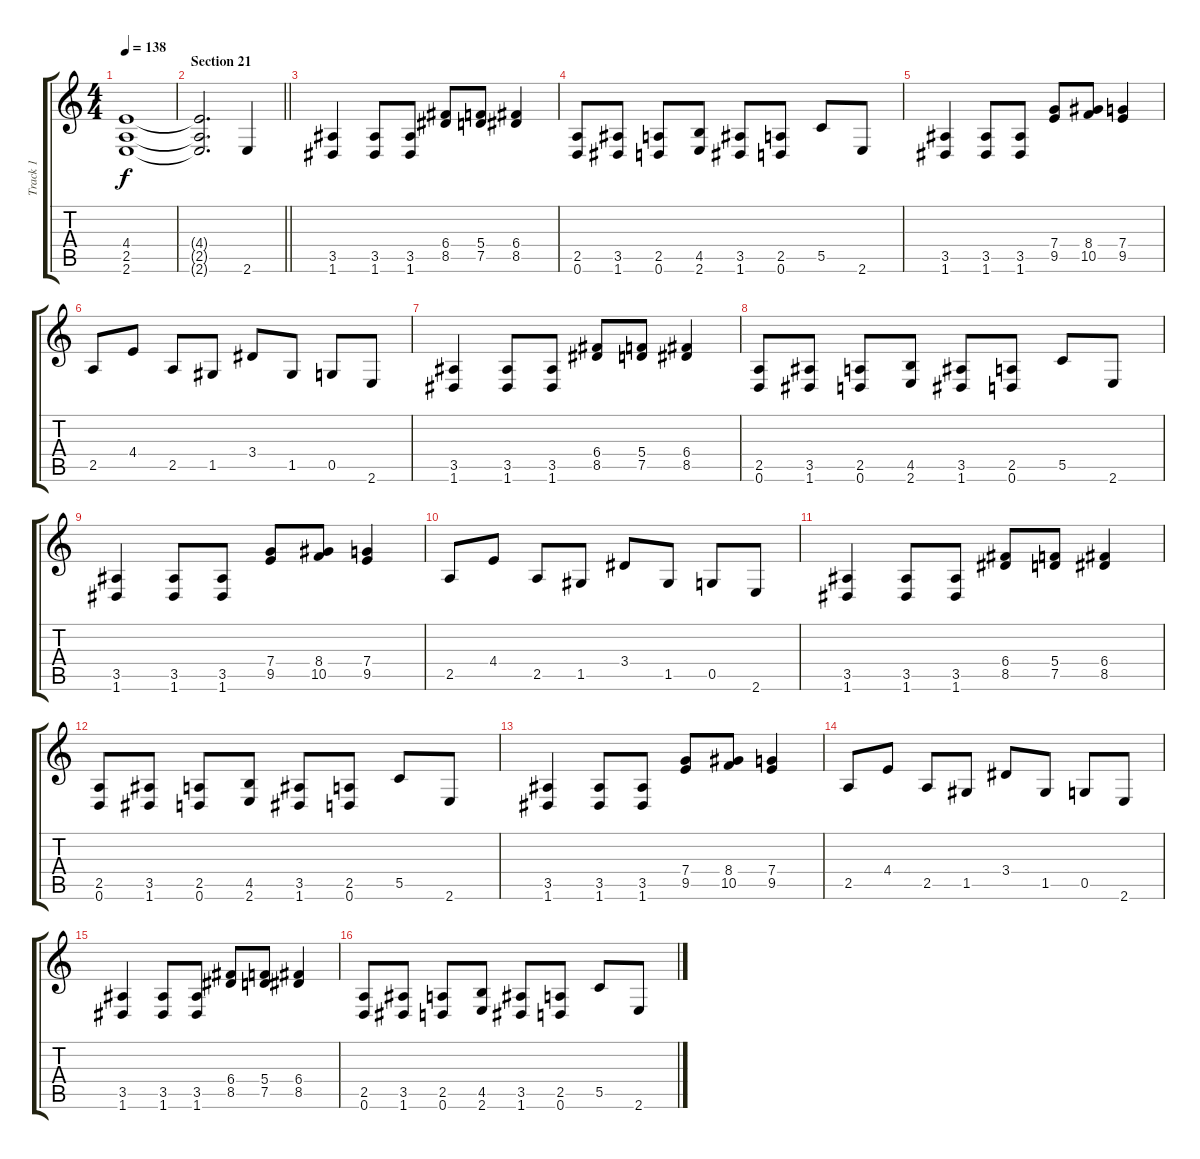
\track ("Track 1" "Track 1") {instrument distortionguitar}
\staff {score tabs}
\tuning (D4 A3 F3 C3 G2 D2) {hide}
\ts (4 4)
\tempo 138
\clef g2
\ks c
(4.4{t} 2.5{t} 2.6{t}).1{dy f} |
\section ("" "Section 21")
\barLineRight lightlight
(4.4{t} 2.5{t} 2.6{t}).2{d} 2.6.4 |
(3.5 1.6).4 (3.5 1.6).8 (3.5 1.6).8 (6.4 8.5).8 (5.4 7.5).8 (6.4 8.5).4 |
(2.5 0.6).8 (3.5 1.6).8 (2.5 0.6).8 (4.5 2.6).8 (3.5 1.6).8 (2.5 0.6).8 5.5.8 2.6.8 |
(3.5 1.6).4 (3.5 1.6).8 (3.5 1.6).8 (7.4 9.5).8 (8.4 10.5).8 (7.4 9.5).4 |
2.5.8 4.4.8 2.5.8 1.5.8 3.4.8 1.5.8 0.5.8 2.6.8 |
(3.5 1.6).4 (3.5 1.6).8 (3.5 1.6).8 (6.4 8.5).8 (5.4 7.5).8 (6.4 8.5).4 |
(2.5 0.6).8 (3.5 1.6).8 (2.5 0.6).8 (4.5 2.6).8 (3.5 1.6).8 (2.5 0.6).8 5.5.8 2.6.8 |
(3.5 1.6).4 (3.5 1.6).8 (3.5 1.6).8 (7.4 9.5).8 (8.4 10.5).8 (7.4 9.5).4 |
2.5.8 4.4.8 2.5.8 1.5.8 3.4.8 1.5.8 0.5.8 2.6.8 |
(3.5 1.6).4 (3.5 1.6).8 (3.5 1.6).8 (6.4 8.5).8 (5.4 7.5).8 (6.4 8.5).4 |
(2.5 0.6).8 (3.5 1.6).8 (2.5 0.6).8 (4.5 2.6).8 (3.5 1.6).8 (2.5 0.6).8 5.5.8 2.6.8 |
(3.5 1.6).4 (3.5 1.6).8 (3.5 1.6).8 (7.4 9.5).8 (8.4 10.5).8 (7.4 9.5).4 |
2.5.8 4.4.8 2.5.8 1.5.8 3.4.8 1.5.8 0.5.8 2.6.8 |
(3.5 1.6).4 (3.5 1.6).8 (3.5 1.6).8 (6.4 8.5).8 (5.4 7.5).8 (6.4 8.5).4 |
(2.5 0.6).8 (3.5 1.6).8 (2.5 0.6).8 (4.5 2.6).8 (3.5 1.6).8 (2.5 0.6).8 5.5.8 2.6.8
